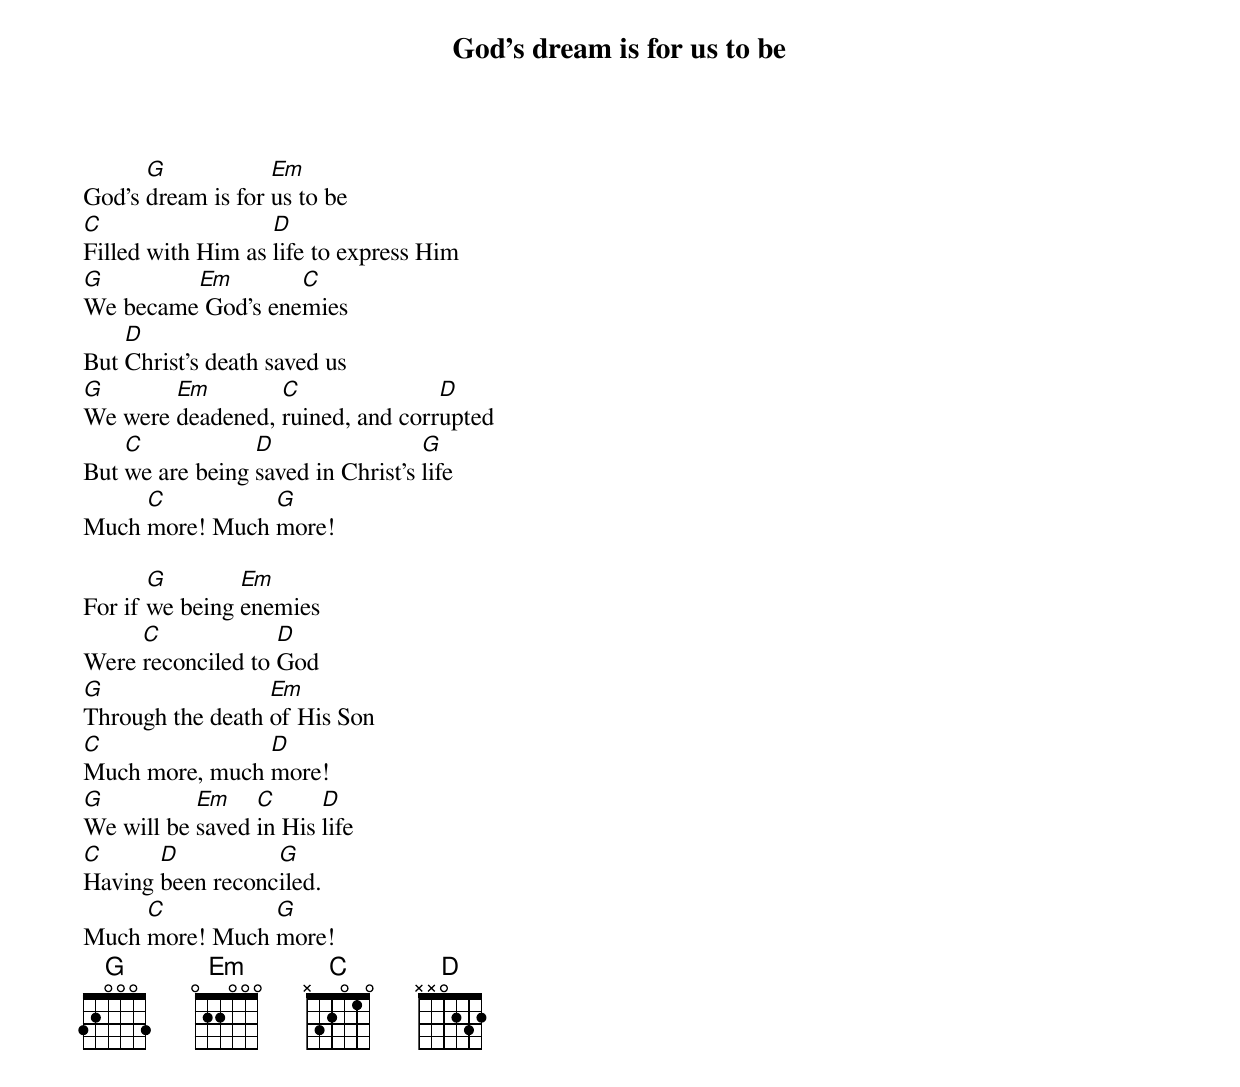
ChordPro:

{title: God's dream is for us to be}

God's [G]dream is for [Em]us to be
[C]Filled with Him as [D]life to express Him
[G]We became[Em] God's ene[C]mies
But [D]Christ's death saved us
[G]We were [Em]deadened, [C]ruined, and corr[D]upted
But [C]we are being [D]saved in Christ's [G]life
Much [C]more! Much [G]more!

For if [G]we being [Em]enemies
Were [C]reconciled to [D]God
[G]Through the death [Em]of His Son
[C]Much more, much [D]more!
[G]We will be [Em]saved [C]in His [D]life
[C]Having [D]been reconc[G]iled.
Much [C]more! Much [G]more!
